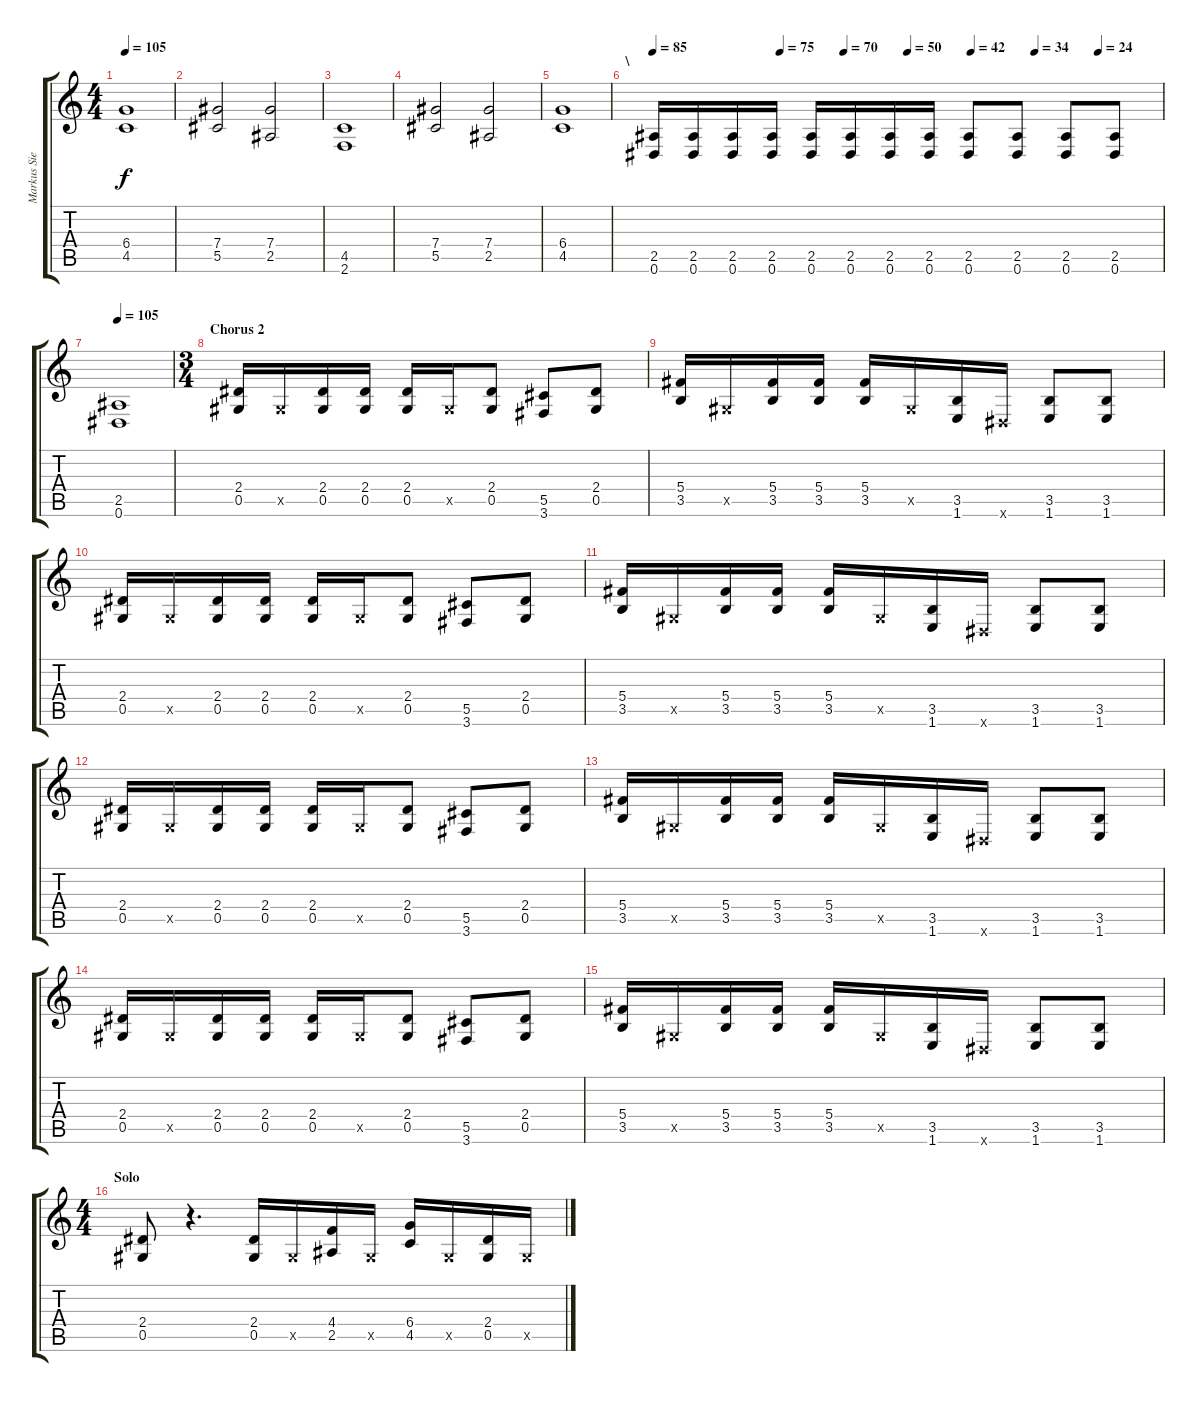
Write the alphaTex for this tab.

\track ("Markus Siepen" "Markus Sie") {instrument distortionguitar}
\staff {score tabs}
\tuning (Eb4 Bb3 Gb3 Db3 Ab2 Eb2) {hide}
\ts (4 4)
\tempo 105
\clef g2
\ks c
(6.4 4.5).1{dy f} |
(7.4 5.5).2 (7.4 2.5).2 |
(4.5 2.6).1 |
(7.4 5.5).2 (7.4 2.5).2 |
(6.4 4.5).1 |
\section ("" "\\")
\tempo 85
\tempo (75 0.25)
\tempo (70 0.375)
\tempo (50 0.5)
\tempo (42 0.625)
\tempo (34 0.75)
\tempo (24 0.875)
(2.5 0.6).16 (2.5 0.6).16 (2.5 0.6).16 (2.5 0.6).16 (2.5 0.6).16 (2.5 0.6).16 (2.5 0.6).16 (2.5 0.6).16 (2.5 0.6).8 (2.5 0.6).8 (2.5 0.6).8 (2.5 0.6).8 |
\tempo 105
(2.5 0.6).1 |
\ts (3 4)
\section ("" "Chorus 2")
(2.4 0.5).16 0.5{x}.16 (2.4 0.5).16 (2.4 0.5).16 (2.4 0.5).16 0.5{x}.16 (2.4 0.5).8 (5.5 3.6).8 (2.4 0.5).8 |
(5.4 3.5).16 0.5{x}.16 (5.4 3.5).16 (5.4 3.5).16 (5.4 3.5).16 0.5{x}.16 (3.5 1.6).16 0.6{x}.16 (3.5 1.6).8 (3.5 1.6).8 |
(2.4 0.5).16 0.5{x}.16 (2.4 0.5).16 (2.4 0.5).16 (2.4 0.5).16 0.5{x}.16 (2.4 0.5).8 (5.5 3.6).8 (2.4 0.5).8 |
(5.4 3.5).16 0.5{x}.16 (5.4 3.5).16 (5.4 3.5).16 (5.4 3.5).16 0.5{x}.16 (3.5 1.6).16 0.6{x}.16 (3.5 1.6).8 (3.5 1.6).8 |
(2.4 0.5).16 0.5{x}.16 (2.4 0.5).16 (2.4 0.5).16 (2.4 0.5).16 0.5{x}.16 (2.4 0.5).8 (5.5 3.6).8 (2.4 0.5).8 |
(5.4 3.5).16 0.5{x}.16 (5.4 3.5).16 (5.4 3.5).16 (5.4 3.5).16 0.5{x}.16 (3.5 1.6).16 0.6{x}.16 (3.5 1.6).8 (3.5 1.6).8 |
(2.4 0.5).16 0.5{x}.16 (2.4 0.5).16 (2.4 0.5).16 (2.4 0.5).16 0.5{x}.16 (2.4 0.5).8 (5.5 3.6).8 (2.4 0.5).8 |
(5.4 3.5).16 0.5{x}.16 (5.4 3.5).16 (5.4 3.5).16 (5.4 3.5).16 0.5{x}.16 (3.5 1.6).16 0.6{x}.16 (3.5 1.6).8 (3.5 1.6).8 |
\ts (4 4)
\section ("" "Solo")
(2.4 0.5).8 r.4{d} (2.4 0.5).16 0.5{x}.16 (4.4 2.5).16 0.5{x}.16 (6.4 4.5).16 0.5{x}.16 (2.4 0.5).16 0.5{x}.16
